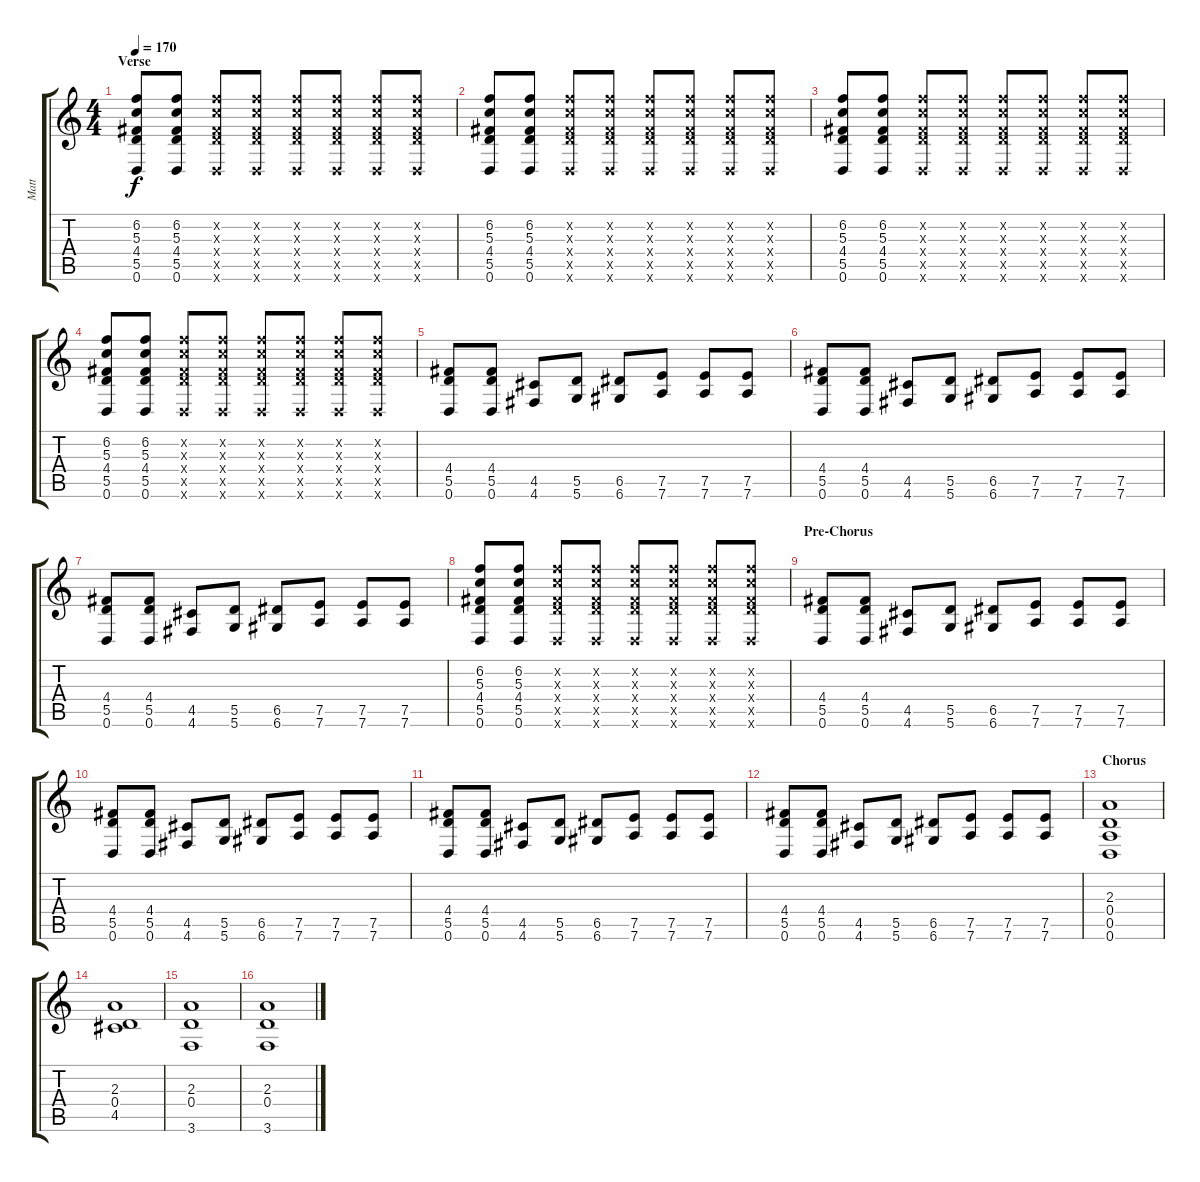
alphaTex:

\track ("Matt" "Matt") {instrument overdrivenguitar}
\staff {score tabs}
\tuning (E4 B3 G3 D3 A2 D2) {hide}
\ts (4 4)
\section ("" "Verse")
\tempo 170
\clef g2
\ks c
(6.2 5.3 4.4 5.5 0.6).8{dy f} (6.2 5.3 4.4 5.5 0.6).8 (6.2{x} 5.3{x} 4.4{x} 5.5{x} 0.6{x}).8 (6.2{x} 5.3{x} 4.4{x} 5.5{x} 0.6{x}).8 (6.2{x} 5.3{x} 4.4{x} 5.5{x} 0.6{x}).8 (6.2{x} 5.3{x} 4.4{x} 5.5{x} 0.6{x}).8 (6.2{x} 5.3{x} 4.4{x} 5.5{x} 0.6{x}).8 (6.2{x} 5.3{x} 4.4{x} 5.5{x} 0.6{x}).8 |
(6.2 5.3 4.4 5.5 0.6).8 (6.2 5.3 4.4 5.5 0.6).8 (6.2{x} 5.3{x} 4.4{x} 5.5{x} 0.6{x}).8 (6.2{x} 5.3{x} 4.4{x} 5.5{x} 0.6{x}).8 (6.2{x} 5.3{x} 4.4{x} 5.5{x} 0.6{x}).8 (6.2{x} 5.3{x} 4.4{x} 5.5{x} 0.6{x}).8 (6.2{x} 5.3{x} 4.4{x} 5.5{x} 0.6{x}).8 (6.2{x} 5.3{x} 4.4{x} 5.5{x} 0.6{x}).8 |
(6.2 5.3 4.4 5.5 0.6).8 (6.2 5.3 4.4 5.5 0.6).8 (6.2{x} 5.3{x} 4.4{x} 5.5{x} 0.6{x}).8 (6.2{x} 5.3{x} 4.4{x} 5.5{x} 0.6{x}).8 (6.2{x} 5.3{x} 4.4{x} 5.5{x} 0.6{x}).8 (6.2{x} 5.3{x} 4.4{x} 5.5{x} 0.6{x}).8 (6.2{x} 5.3{x} 4.4{x} 5.5{x} 0.6{x}).8 (6.2{x} 5.3{x} 4.4{x} 5.5{x} 0.6{x}).8 |
(6.2 5.3 4.4 5.5 0.6).8 (6.2 5.3 4.4 5.5 0.6).8 (6.2{x} 5.3{x} 4.4{x} 5.5{x} 0.6{x}).8 (6.2{x} 5.3{x} 4.4{x} 5.5{x} 0.6{x}).8 (6.2{x} 5.3{x} 4.4{x} 5.5{x} 0.6{x}).8 (6.2{x} 5.3{x} 4.4{x} 5.5{x} 0.6{x}).8 (6.2{x} 5.3{x} 4.4{x} 5.5{x} 0.6{x}).8 (6.2{x} 5.3{x} 4.4{x} 5.5{x} 0.6{x}).8 |
(4.4 5.5 0.6).8 (4.4 5.5 0.6).8 (4.5 4.6).8 (5.5 5.6).8 (6.5 6.6).8 (7.5 7.6).8 (7.5 7.6).8 (7.5 7.6).8 |
(4.4 5.5 0.6).8 (4.4 5.5 0.6).8 (4.5 4.6).8 (5.5 5.6).8 (6.5 6.6).8 (7.5 7.6).8 (7.5 7.6).8 (7.5 7.6).8 |
(4.4 5.5 0.6).8 (4.4 5.5 0.6).8 (4.5 4.6).8 (5.5 5.6).8 (6.5 6.6).8 (7.5 7.6).8 (7.5 7.6).8 (7.5 7.6).8 |
(6.2 5.3 4.4 5.5 0.6).8 (6.2 5.3 4.4 5.5 0.6).8 (6.2{x} 5.3{x} 4.4{x} 5.5{x} 0.6{x}).8 (6.2{x} 5.3{x} 4.4{x} 5.5{x} 0.6{x}).8 (6.2{x} 5.3{x} 4.4{x} 5.5{x} 0.6{x}).8 (6.2{x} 5.3{x} 4.4{x} 5.5{x} 0.6{x}).8 (6.2{x} 5.3{x} 4.4{x} 5.5{x} 0.6{x}).8 (6.2{x} 5.3{x} 4.4{x} 5.5{x} 0.6{x}).8 |
\section ("" "Pre-Chorus")
(4.4 5.5 0.6).8 (4.4 5.5 0.6).8 (4.5 4.6).8 (5.5 5.6).8 (6.5 6.6).8 (7.5 7.6).8 (7.5 7.6).8 (7.5 7.6).8 |
(4.4 5.5 0.6).8 (4.4 5.5 0.6).8 (4.5 4.6).8 (5.5 5.6).8 (6.5 6.6).8 (7.5 7.6).8 (7.5 7.6).8 (7.5 7.6).8 |
(4.4 5.5 0.6).8 (4.4 5.5 0.6).8 (4.5 4.6).8 (5.5 5.6).8 (6.5 6.6).8 (7.5 7.6).8 (7.5 7.6).8 (7.5 7.6).8 |
(4.4 5.5 0.6).8 (4.4 5.5 0.6).8 (4.5 4.6).8 (5.5 5.6).8 (6.5 6.6).8 (7.5 7.6).8 (7.5 7.6).8 (7.5 7.6).8 |
\section ("" "Chorus")
(2.3 0.4 0.5 0.6).1 |
(2.3 0.4 4.5).1 |
(2.3 0.4 3.6).1 |
(2.3 0.4 3.6).1
